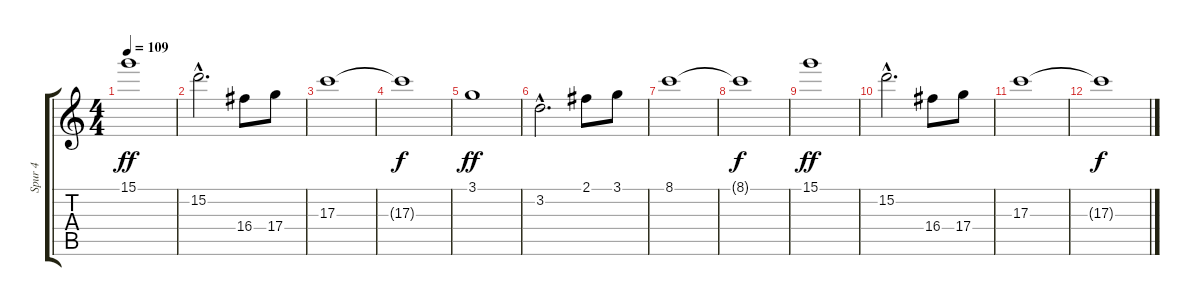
\track ("Spur 4" "Spur 4") {instrument electricguitarjazz}
\staff {score tabs}
\tuning (E4 B3 G3 D3 A2 E2) {hide}
\ts (4 4)
\tempo 109
\clef g2
\ks c
15.1.1{dy ff} |
15.2{hac}.2{d} 16.4.8 17.4.8 |
17.3.1 |
17.3{t}.1{dy f} |
3.1.1{dy ff} |
3.2{hac}.2{d} 2.1.8 3.1.8 |
8.1.1 |
8.1{t}.1{dy f} |
15.1.1{dy ff} |
15.2{hac}.2{d} 16.4.8 17.4.8 |
17.3.1 |
17.3{t}.1{dy f}
